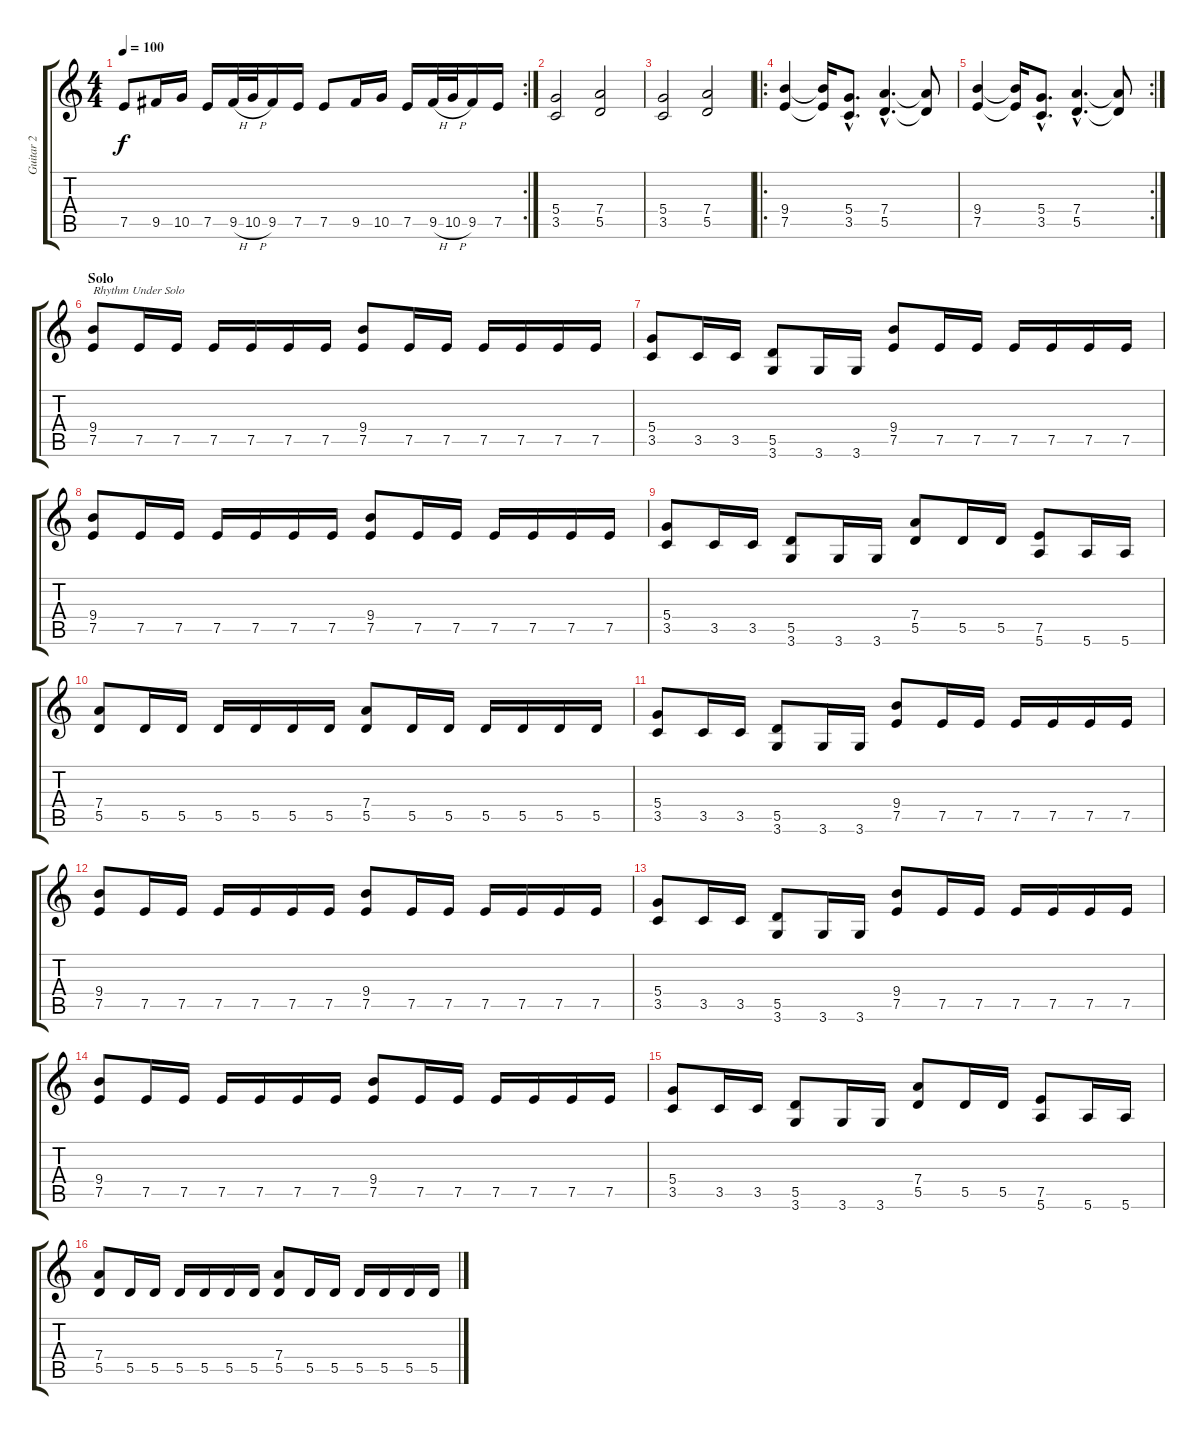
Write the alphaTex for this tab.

\track ("Guitar 2" "Guitar 2") {instrument distortionguitar}
\staff {score tabs}
\tuning (E4 B3 G3 D3 A2 E2) {hide}
\rc 2
\ts (4 4)
\tempo 100
\clef g2
\ks c
7.5.8{dy f} 9.5.16 10.5.16 7.5.16 9.5{h}.32 10.5{h}.32 9.5.16 7.5.16 7.5.8 9.5.16 10.5.16 7.5.16 9.5{h}.32 10.5{h}.32 9.5.16 7.5.16 |
(5.4 3.5).2 (7.4 5.5).2 |
(5.4 3.5).2 (7.4 5.5).2 |
\ro
(9.4 7.5).4 (9.4{t} 7.5{t}).16 (5.4{hac} 3.5{hac}).8{d} (7.4{hac} 5.5{hac}).4{d} (7.4{t} 5.5{t}).8 |
\rc 2
(9.4 7.5).4 (9.4{t} 7.5{t}).16 (5.4{hac} 3.5{hac}).8{d} (7.4{hac} 5.5{hac}).4{d} (7.4{t} 5.5{t}).8 |
\section ("" "Solo")
(9.4 7.5).8{txt "Rhythm Under Solo"} 7.5.16 7.5.16 7.5.16 7.5.16 7.5.16 7.5.16 (9.4 7.5).8 7.5.16 7.5.16 7.5.16 7.5.16 7.5.16 7.5.16 |
(5.4 3.5).8 3.5.16 3.5.16 (5.5 3.6).8 3.6.16 3.6.16 (9.4 7.5).8 7.5.16 7.5.16 7.5.16 7.5.16 7.5.16 7.5.16 |
(9.4 7.5).8 7.5.16 7.5.16 7.5.16 7.5.16 7.5.16 7.5.16 (9.4 7.5).8 7.5.16 7.5.16 7.5.16 7.5.16 7.5.16 7.5.16 |
(5.4 3.5).8 3.5.16 3.5.16 (5.5 3.6).8 3.6.16 3.6.16 (7.4 5.5).8 5.5.16 5.5.16 (7.5 5.6).8 5.6.16 5.6.16 |
(7.4 5.5).8 5.5.16 5.5.16 5.5.16 5.5.16 5.5.16 5.5.16 (7.4 5.5).8 5.5.16 5.5.16 5.5.16 5.5.16 5.5.16 5.5.16 |
(5.4 3.5).8 3.5.16 3.5.16 (5.5 3.6).8 3.6.16 3.6.16 (9.4 7.5).8 7.5.16 7.5.16 7.5.16 7.5.16 7.5.16 7.5.16 |
(9.4 7.5).8 7.5.16 7.5.16 7.5.16 7.5.16 7.5.16 7.5.16 (9.4 7.5).8 7.5.16 7.5.16 7.5.16 7.5.16 7.5.16 7.5.16 |
(5.4 3.5).8 3.5.16 3.5.16 (5.5 3.6).8 3.6.16 3.6.16 (9.4 7.5).8 7.5.16 7.5.16 7.5.16 7.5.16 7.5.16 7.5.16 |
(9.4 7.5).8 7.5.16 7.5.16 7.5.16 7.5.16 7.5.16 7.5.16 (9.4 7.5).8 7.5.16 7.5.16 7.5.16 7.5.16 7.5.16 7.5.16 |
(5.4 3.5).8 3.5.16 3.5.16 (5.5 3.6).8 3.6.16 3.6.16 (7.4 5.5).8 5.5.16 5.5.16 (7.5 5.6).8 5.6.16 5.6.16 |
(7.4 5.5).8 5.5.16 5.5.16 5.5.16 5.5.16 5.5.16 5.5.16 (7.4 5.5).8 5.5.16 5.5.16 5.5.16 5.5.16 5.5.16 5.5.16
